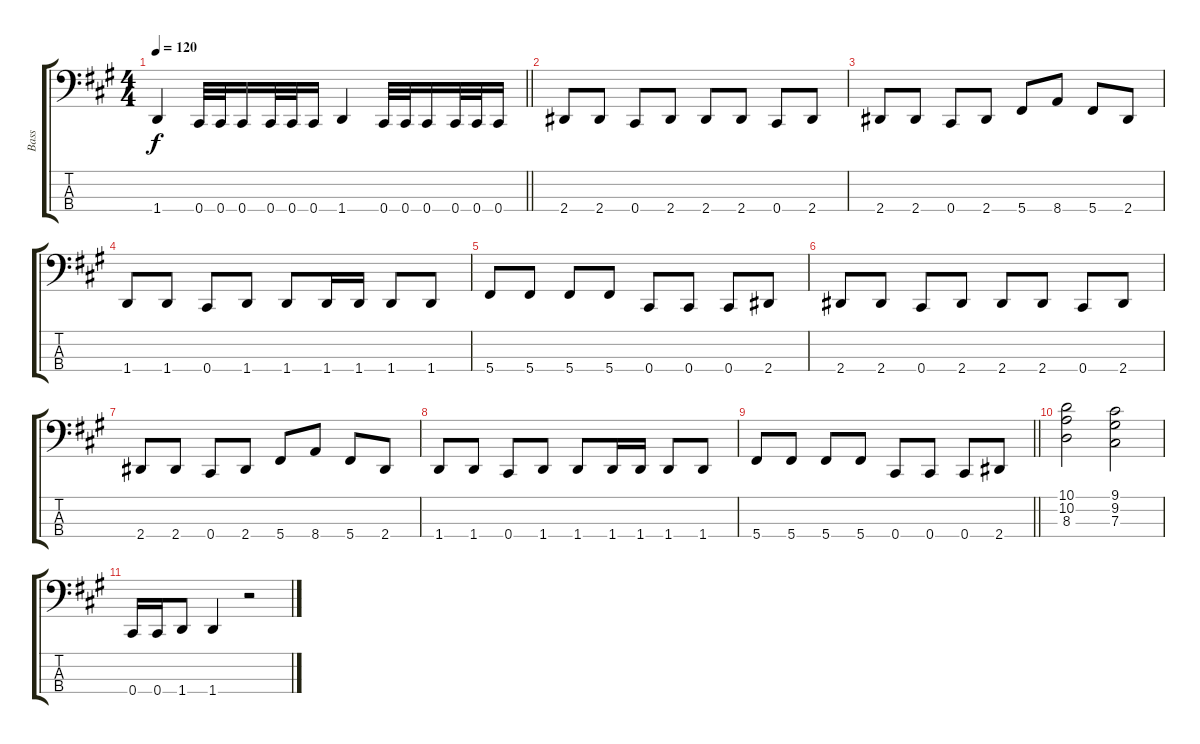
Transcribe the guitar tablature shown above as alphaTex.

\track ("Bass" "Bass") {instrument electricbassfinger}
\staff {score tabs}
\tuning (E2 B1 Gb1 Db1) {hide}
\ts (4 4)
\tempo 120
\clef f4
\barLineRight lightlight
\ks a
1.4.4{dy f} 0.4.32 0.4.32 0.4.16 0.4.32 0.4.32 0.4.16 1.4.4 0.4.32 0.4.32 0.4.16 0.4.32 0.4.32 0.4.16 |
2.4.8 2.4.8 0.4.8 2.4.8 2.4.8 2.4.8 0.4.8 2.4.8 |
2.4.8 2.4.8 0.4.8 2.4.8 5.4.8 8.4.8 5.4.8 2.4.8 |
1.4.8 1.4.8 0.4.8 1.4.8 1.4.8 1.4.16 1.4.16 1.4.8 1.4.8 |
5.4.8 5.4.8 5.4.8 5.4.8 0.4.8 0.4.8 0.4.8 2.4.8 |
2.4.8 2.4.8 0.4.8 2.4.8 2.4.8 2.4.8 0.4.8 2.4.8 |
2.4.8 2.4.8 0.4.8 2.4.8 5.4.8 8.4.8 5.4.8 2.4.8 |
1.4.8 1.4.8 0.4.8 1.4.8 1.4.8 1.4.16 1.4.16 1.4.8 1.4.8 |
\barLineRight lightlight
5.4.8 5.4.8 5.4.8 5.4.8 0.4.8 0.4.8 0.4.8 2.4.8 |
(10.1 10.2 8.3).2 (9.1 9.2 7.3).2 |
0.4.16 0.4.16 1.4.8 1.4.4 r.2
